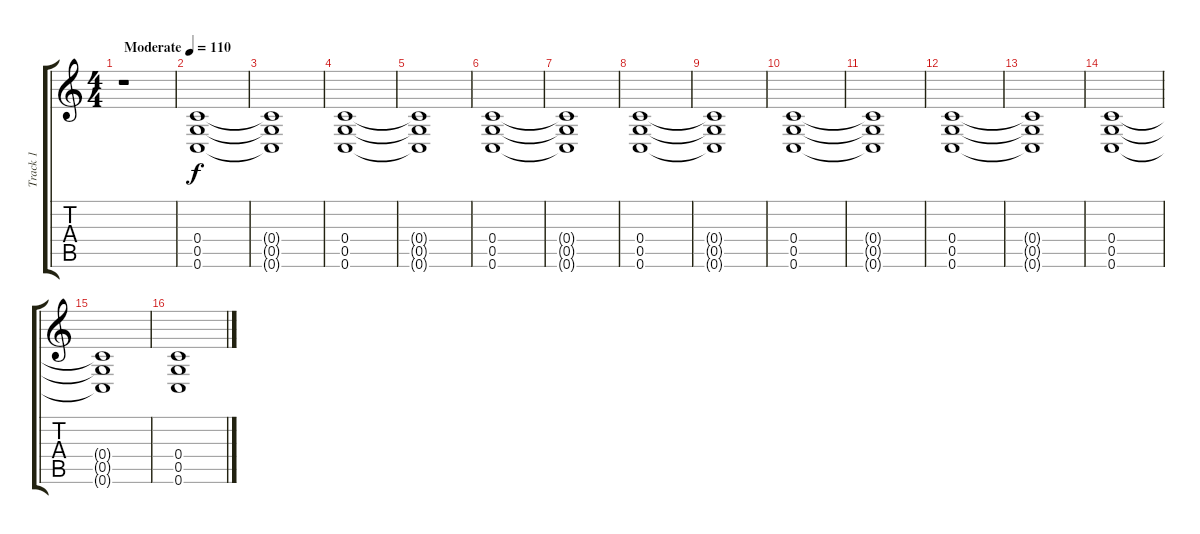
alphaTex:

\track ("Track 1" "Track 1") {instrument distortionguitar}
\staff {score tabs}
\tuning (D4 A3 F3 C3 G2 C2) {hide}
\ts (4 4)
\tempo (110 "Moderate")
\clef g2
\ks c
r.1{dy f instrument distortionguitar} |
(0.4 0.5 0.6).1 |
(0.4{t} 0.5{t} 0.6{t}).1 |
(0.4 0.5 0.6).1 |
(0.4{t} 0.5{t} 0.6{t}).1 |
(0.4 0.5 0.6).1 |
(0.4{t} 0.5{t} 0.6{t}).1 |
(0.4 0.5 0.6).1 |
(0.4{t} 0.5{t} 0.6{t}).1 |
(0.4 0.5 0.6).1 |
(0.4{t} 0.5{t} 0.6{t}).1 |
(0.4 0.5 0.6).1 |
(0.4{t} 0.5{t} 0.6{t}).1 |
(0.4 0.5 0.6).1 |
(0.4{t} 0.5{t} 0.6{t}).1 |
(0.4 0.5 0.6).1
